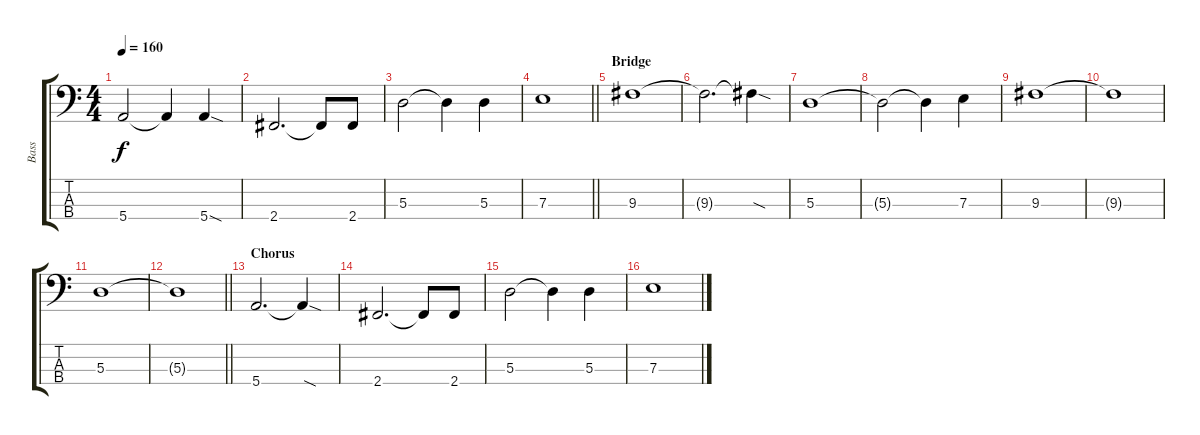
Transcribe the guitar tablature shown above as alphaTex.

\track ("Bass" "Bass") {instrument electricbassfinger}
\staff {score tabs}
\tuning (G2 D2 A1 E1) {hide}
\ts (4 4)
\tempo 160
\clef f4
\ks c
5.4.2{dy f} 5.4{t}.4 5.4{sod}.4 |
2.4.2{d} 2.4{t}.8 2.4.8 |
5.3.2 5.3{t}.4 5.3.4 |
\barLineRight lightlight
7.3.1 |
\section ("" "Bridge")
9.3.1 |
9.3{t}.2{d} 9.3{sod t}.4 |
5.3.1 |
5.3{t}.2 5.3{t}.4 7.3.4 |
9.3.1 |
9.3{t}.1 |
5.3.1 |
\barLineRight lightlight
5.3{t}.1 |
\section ("" "Chorus")
5.4.2{d} 5.4{sod t}.4 |
2.4.2{d} 2.4{t}.8 2.4.8 |
5.3.2 5.3{t}.4 5.3.4 |
7.3.1
